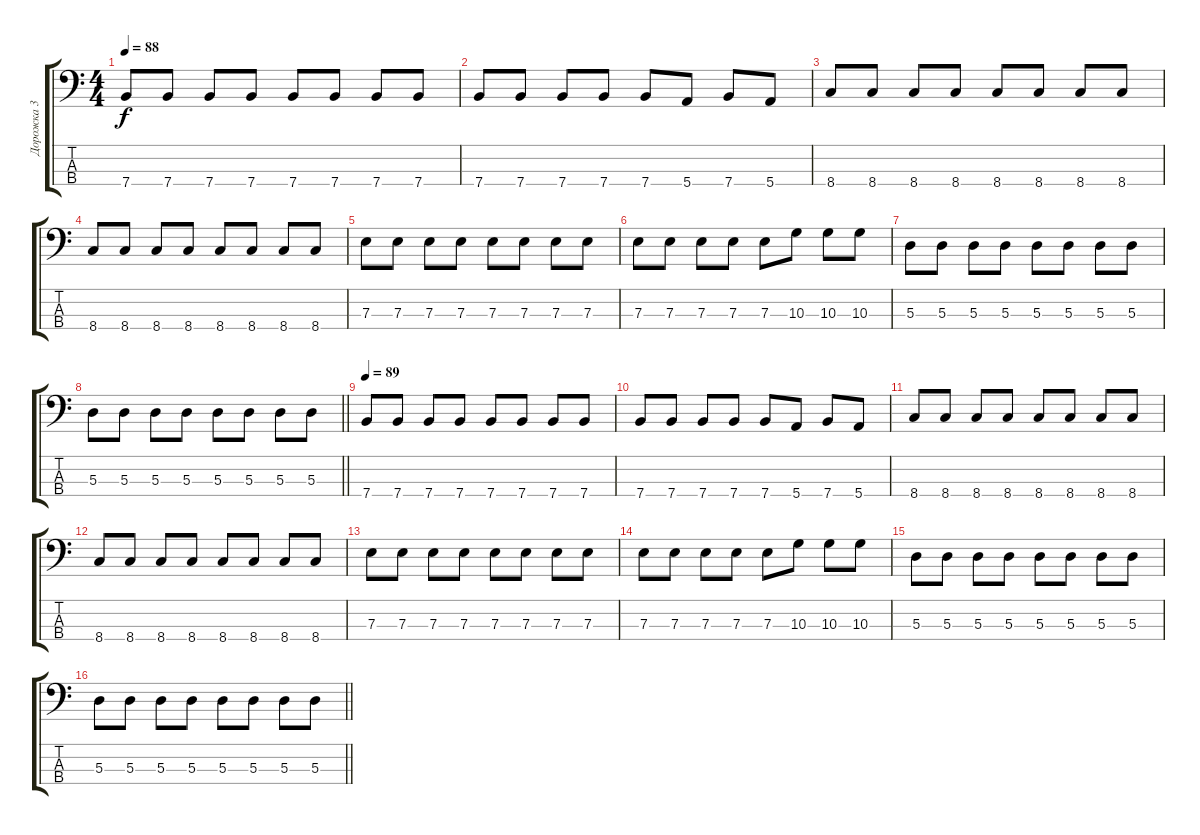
\track ("Дорожка 3" "Дорожка 3") {instrument electricbassfinger}
\staff {score tabs}
\tuning (G2 D2 A1 E1) {hide}
\ts (4 4)
\tempo 88
\clef f4
\ks c
7.4.8{dy f} 7.4.8 7.4.8 7.4.8 7.4.8 7.4.8 7.4.8 7.4.8 |
7.4.8 7.4.8 7.4.8 7.4.8 7.4.8 5.4.8 7.4.8 5.4.8 |
8.4.8 8.4.8 8.4.8 8.4.8 8.4.8 8.4.8 8.4.8 8.4.8 |
8.4.8 8.4.8 8.4.8 8.4.8 8.4.8 8.4.8 8.4.8 8.4.8 |
7.3.8 7.3.8 7.3.8 7.3.8 7.3.8 7.3.8 7.3.8 7.3.8 |
7.3.8 7.3.8 7.3.8 7.3.8 7.3.8 10.3.8 10.3.8 10.3.8 |
5.3.8 5.3.8 5.3.8 5.3.8 5.3.8 5.3.8 5.3.8 5.3.8 |
\barLineRight lightlight
5.3.8 5.3.8 5.3.8 5.3.8 5.3.8 5.3.8 5.3.8 5.3.8 |
\tempo 89
7.4.8 7.4.8 7.4.8 7.4.8 7.4.8 7.4.8 7.4.8 7.4.8 |
7.4.8 7.4.8 7.4.8 7.4.8 7.4.8 5.4.8 7.4.8 5.4.8 |
8.4.8 8.4.8 8.4.8 8.4.8 8.4.8 8.4.8 8.4.8 8.4.8 |
8.4.8 8.4.8 8.4.8 8.4.8 8.4.8 8.4.8 8.4.8 8.4.8 |
7.3.8 7.3.8 7.3.8 7.3.8 7.3.8 7.3.8 7.3.8 7.3.8 |
7.3.8 7.3.8 7.3.8 7.3.8 7.3.8 10.3.8 10.3.8 10.3.8 |
5.3.8 5.3.8 5.3.8 5.3.8 5.3.8 5.3.8 5.3.8 5.3.8 |
\barLineRight lightlight
5.3.8 5.3.8 5.3.8 5.3.8 5.3.8 5.3.8 5.3.8 5.3.8
